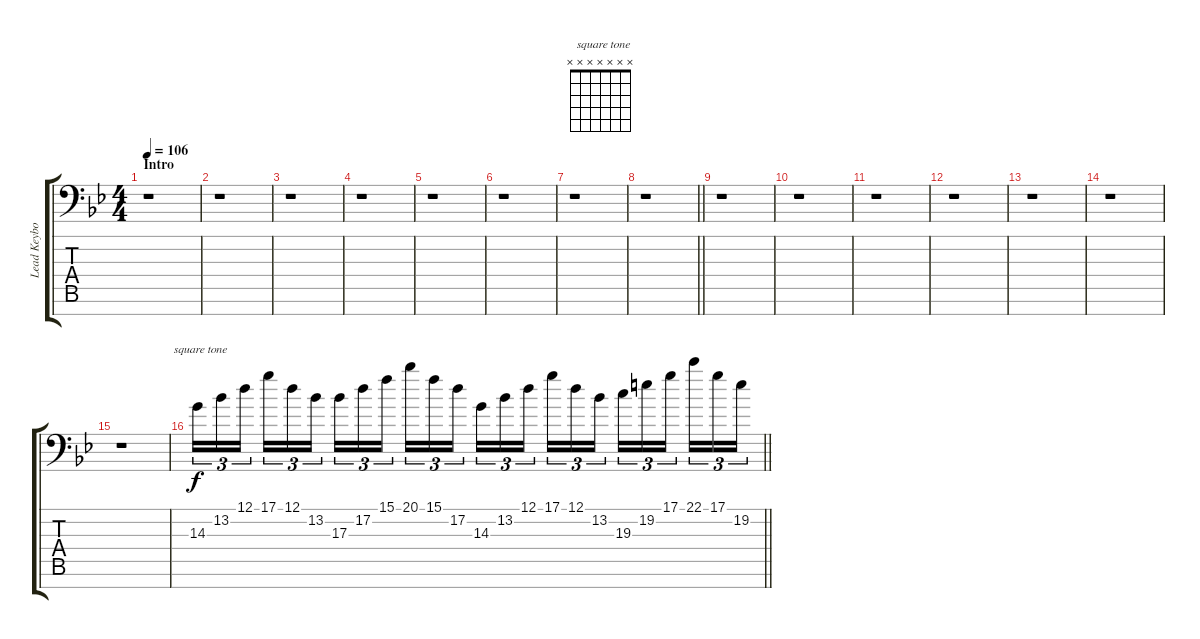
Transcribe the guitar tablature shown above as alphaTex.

\track ("Lead Keyboard" "Lead Keybo") {instrument lead1square}
\staff {score tabs}
\tuning (D4 A3 F3 C3 G2 D2 A1) {hide}
\chord ("  square tone" x x x x x x x) {firstfret 0}
\ts (4 4)
\section ("" "Intro")
\tempo 106
\clef f4
\ks bb
r.1{dy f instrument lead1square} |
r.1 |
r.1 |
r.1 |
r.1 |
r.1 |
r.1 |
\barLineRight lightlight
r.1 |
\section ("" "")
r.1 |
r.1 |
r.1 |
r.1 |
r.1 |
r.1 |
r.1 |
\barLineRight lightlight
14.3.16{tu (3 2) ch "  square tone" volume 12 instrument lead1square} 13.2.16{tu (3 2)} 12.1.16{tu (3 2)} 17.1.16{tu (3 2)} 12.1.16{tu (3 2)} 13.2.16{tu (3 2)} 17.3.16{tu (3 2)} 17.2.16{tu (3 2)} 15.1.16{tu (3 2)} 20.1.16{tu (3 2)} 15.1.16{tu (3 2)} 17.2.16{tu (3 2)} 14.3.16{tu (3 2)} 13.2.16{tu (3 2)} 12.1.16{tu (3 2)} 17.1.16{tu (3 2)} 12.1.16{tu (3 2)} 13.2.16{tu (3 2)} 19.3.16{tu (3 2)} 19.2.16{tu (3 2)} 17.1.16{tu (3 2)} 22.1.16{tu (3 2)} 17.1.16{tu (3 2)} 19.2.16{tu (3 2)}
